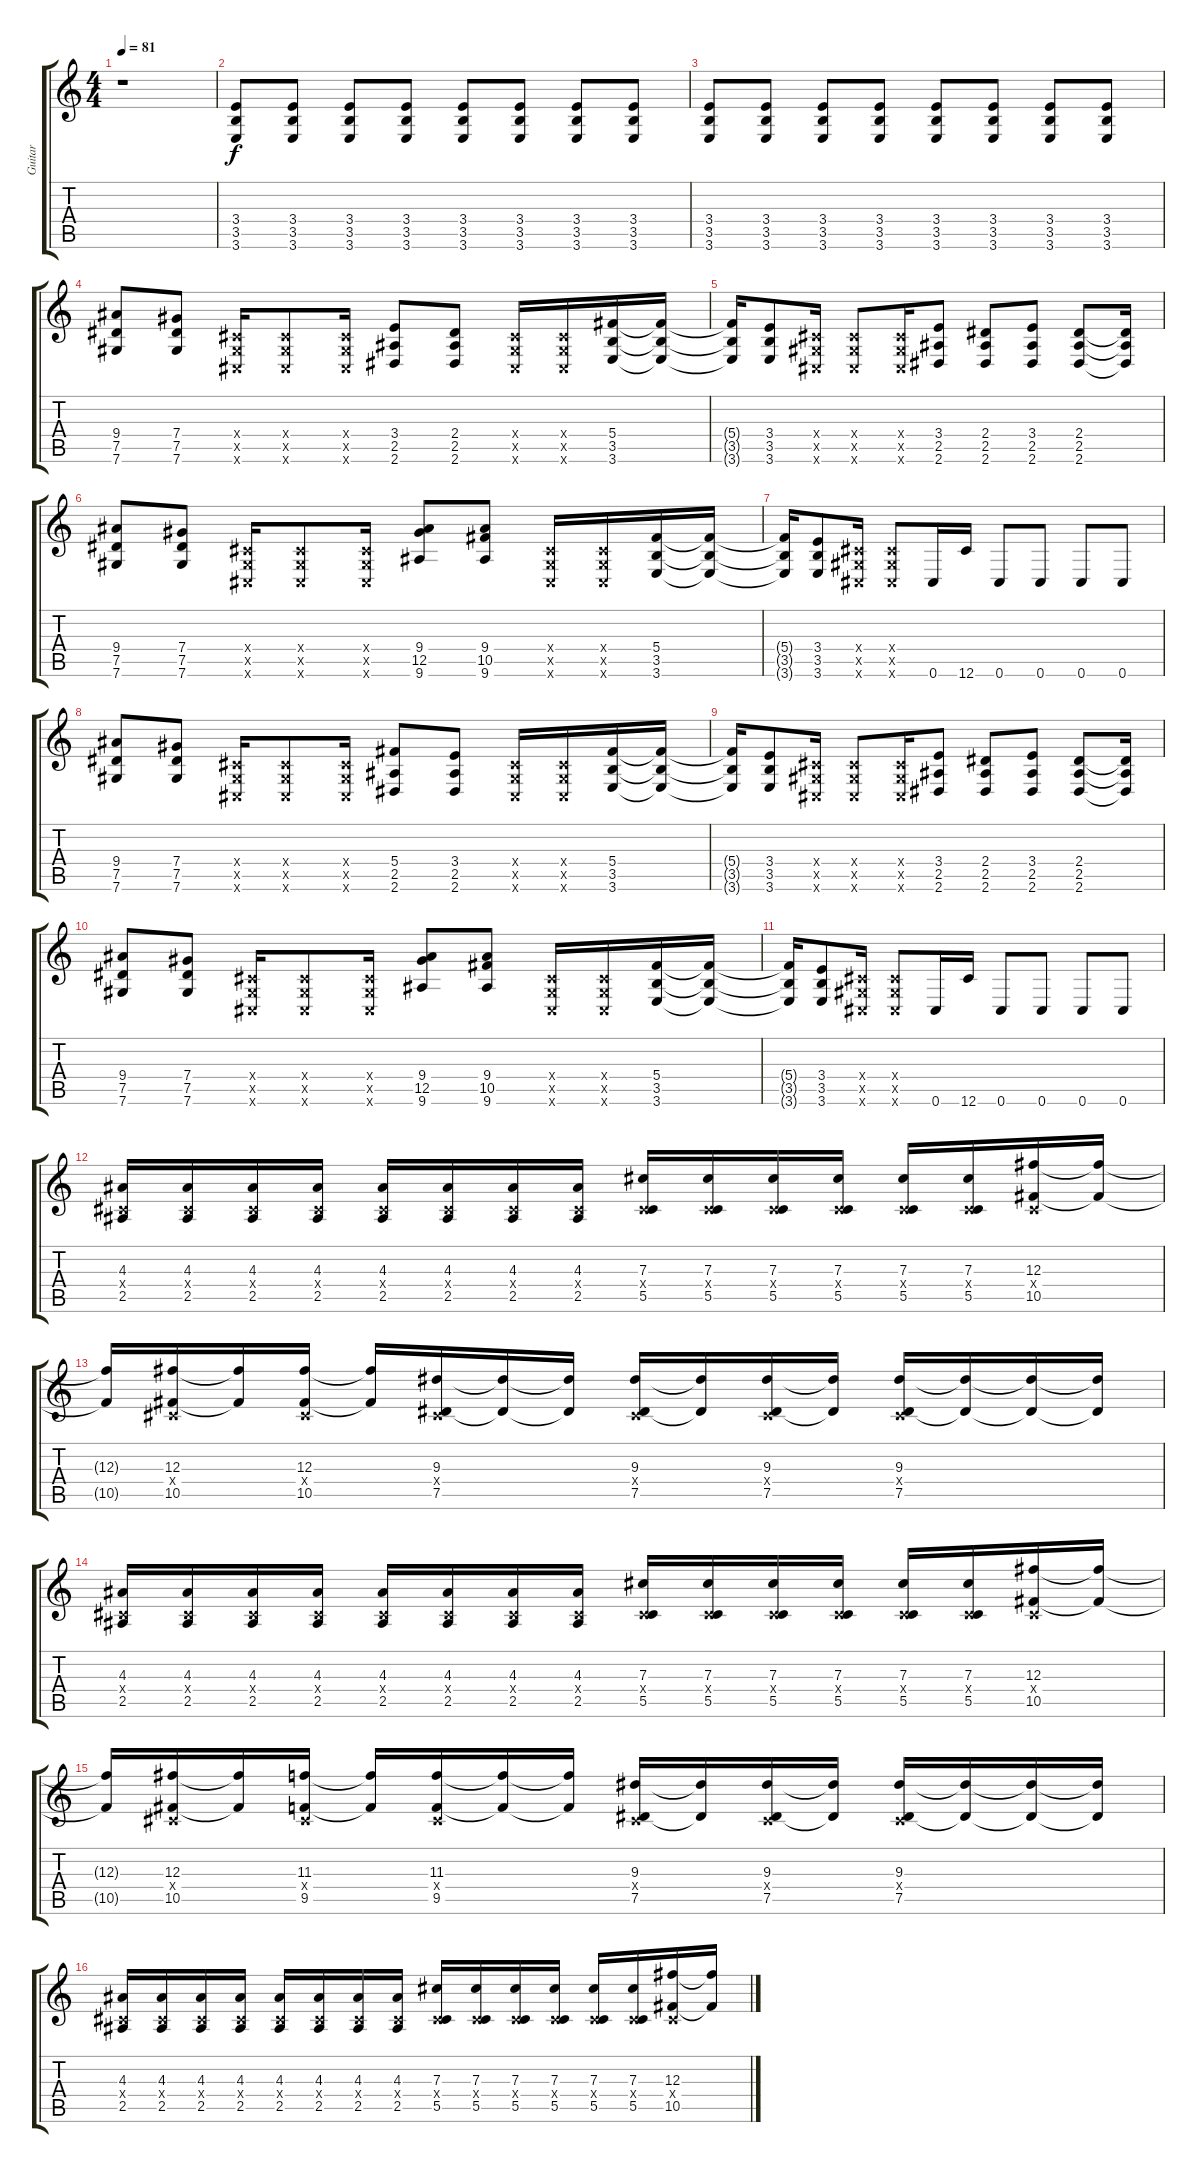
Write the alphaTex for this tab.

\track ("Guitar" "Guitar") {instrument overdrivenguitar}
\staff {score tabs}
\tuning (Eb4 Bb3 Gb3 Db3 Ab2 Db2) {hide}
\ts (4 4)
\tempo 81
\clef g2
\ks c
r.1{dy f} |
(3.4 3.5 3.6).8 (3.4 3.5 3.6).8 (3.4 3.5 3.6).8 (3.4 3.5 3.6).8 (3.4 3.5 3.6).8 (3.4 3.5 3.6).8 (3.4 3.5 3.6).8 (3.4 3.5 3.6).8 |
(3.4 3.5 3.6).8 (3.4 3.5 3.6).8 (3.4 3.5 3.6).8 (3.4 3.5 3.6).8 (3.4 3.5 3.6).8 (3.4 3.5 3.6).8 (3.4 3.5 3.6).8 (3.4 3.5 3.6).8 |
(9.4 7.5 7.6).8 (7.4 7.5 7.6).8 (0.4{x} 0.5{x} 0.6{x}).16 (0.4{x} 0.5{x} 0.6{x}).8 (0.4{x} 0.5{x} 0.6{x}).16 (3.4 2.5 2.6).8 (2.4 2.5 2.6).8 (0.4{x} 0.5{x} 0.6{x}).16 (0.4{x} 0.5{x} 0.6{x}).16 (5.4 3.5 3.6).16 (5.4{t} 3.5{t} 3.6{t}).16 |
(5.4{t} 3.5{t} 3.6{t}).16 (3.4 3.5 3.6).8 (0.4{x} 0.5{x} 0.6{x}).16 (0.4{x} 0.5{x} 0.6{x}).8 (0.4{x} 0.5{x} 0.6{x}).16 (3.4 2.5 2.6).8 (2.4 2.5 2.6).8 (3.4 2.5 2.6).8 (2.4 2.5 2.6).8 (2.4{t} 2.5{t} 2.6{t}).16 |
(9.4 7.5 7.6).8 (7.4 7.5 7.6).8 (0.4{x} 0.5{x} 0.6{x}).16 (0.4{x} 0.5{x} 0.6{x}).8 (0.4{x} 0.5{x} 0.6{x}).16 (9.4 12.5 9.6).8 (9.4 10.5 9.6).8 (0.4{x} 0.5{x} 0.6{x}).16 (0.4{x} 0.5{x} 0.6{x}).16 (5.4 3.5 3.6).16 (5.4{t} 3.5{t} 3.6{t}).16 |
(5.4{t} 3.5{t} 3.6{t}).16 (3.4 3.5 3.6).8 (0.4{x} 0.5{x} 0.6{x}).16 (0.4{x} 0.5{x} 0.6{x}).8 0.6.16 12.6.16 0.6.8 0.6.8 0.6.8 0.6.8 |
(9.4 7.5 7.6).8 (7.4 7.5 7.6).8 (0.4{x} 0.5{x} 0.6{x}).16 (0.4{x} 0.5{x} 0.6{x}).8 (0.4{x} 0.5{x} 0.6{x}).16 (5.4 2.5 2.6).8 (3.4 2.5 2.6).8 (0.4{x} 0.5{x} 0.6{x}).16 (0.4{x} 0.5{x} 0.6{x}).16 (5.4 3.5 3.6).16 (5.4{t} 3.5{t} 3.6{t}).16 |
(5.4{t} 3.5{t} 3.6{t}).16 (3.4 3.5 3.6).8 (0.4{x} 0.5{x} 0.6{x}).16 (0.4{x} 0.5{x} 0.6{x}).8 (0.4{x} 0.5{x} 0.6{x}).16 (3.4 2.5 2.6).8 (2.4 2.5 2.6).8 (3.4 2.5 2.6).8 (2.4 2.5 2.6).8 (2.4{t} 2.5{t} 2.6{t}).16 |
(9.4 7.5 7.6).8 (7.4 7.5 7.6).8 (0.4{x} 0.5{x} 0.6{x}).16 (0.4{x} 0.5{x} 0.6{x}).8 (0.4{x} 0.5{x} 0.6{x}).16 (9.4 12.5 9.6).8 (9.4 10.5 9.6).8 (0.4{x} 0.5{x} 0.6{x}).16 (0.4{x} 0.5{x} 0.6{x}).16 (5.4 3.5 3.6).16 (5.4{t} 3.5{t} 3.6{t}).16 |
(5.4{t} 3.5{t} 3.6{t}).16 (3.4 3.5 3.6).8 (0.4{x} 0.5{x} 0.6{x}).16 (0.4{x} 0.5{x} 0.6{x}).8 0.6.16 12.6.16 0.6.8 0.6.8 0.6.8 0.6.8 |
(4.3 0.4{x} 2.5).16 (4.3 0.4{x} 2.5).16 (4.3 0.4{x} 2.5).16 (4.3 0.4{x} 2.5).16 (4.3 0.4{x} 2.5).16 (4.3 0.4{x} 2.5).16 (4.3 0.4{x} 2.5).16 (4.3 0.4{x} 2.5).16 (7.3 0.4{x} 5.5).16 (7.3 0.4{x} 5.5).16 (7.3 0.4{x} 5.5).16 (7.3 0.4{x} 5.5).16 (7.3 0.4{x} 5.5).16 (7.3 0.4{x} 5.5).16 (12.3 0.4{x} 10.5).16 (12.3{t} 10.5{t}).16 |
(12.3{t} 10.5{t}).16 (12.3 0.4{x} 10.5).16 (12.3{t} 10.5{t}).16 (12.3 0.4{x} 10.5).16 (12.3{t} 10.5{t}).16 (9.3 0.4{x} 7.5).16 (9.3{t} 7.5{t}).16 (9.3{t} 7.5{t}).16 (9.3 0.4{x} 7.5).16 (9.3{t} 7.5{t}).16 (9.3 0.4{x} 7.5).16 (9.3{t} 7.5{t}).16 (9.3 0.4{x} 7.5).16 (9.3{t} 7.5{t}).16 (9.3{t} 7.5{t}).16 (9.3{t} 7.5{t}).16 |
(4.3 0.4{x} 2.5).16 (4.3 0.4{x} 2.5).16 (4.3 0.4{x} 2.5).16 (4.3 0.4{x} 2.5).16 (4.3 0.4{x} 2.5).16 (4.3 0.4{x} 2.5).16 (4.3 0.4{x} 2.5).16 (4.3 0.4{x} 2.5).16 (7.3 0.4{x} 5.5).16 (7.3 0.4{x} 5.5).16 (7.3 0.4{x} 5.5).16 (7.3 0.4{x} 5.5).16 (7.3 0.4{x} 5.5).16 (7.3 0.4{x} 5.5).16 (12.3 0.4{x} 10.5).16 (12.3{t} 10.5{t}).16 |
(12.3{t} 10.5{t}).16 (12.3 0.4{x} 10.5).16 (12.3{t} 10.5{t}).16 (11.3 0.4{x} 9.5).16 (11.3{t} 9.5{t}).16 (11.3 0.4{x} 9.5).16 (11.3{t} 9.5{t}).16 (11.3{t} 9.5{t}).16 (9.3 0.4{x} 7.5).16 (9.3{t} 7.5{t}).16 (9.3 0.4{x} 7.5).16 (9.3{t} 7.5{t}).16 (9.3 0.4{x} 7.5).16 (9.3{t} 7.5{t}).16 (9.3{t} 7.5{t}).16 (9.3{t} 7.5{t}).16 |
(4.3 0.4{x} 2.5).16 (4.3 0.4{x} 2.5).16 (4.3 0.4{x} 2.5).16 (4.3 0.4{x} 2.5).16 (4.3 0.4{x} 2.5).16 (4.3 0.4{x} 2.5).16 (4.3 0.4{x} 2.5).16 (4.3 0.4{x} 2.5).16 (7.3 0.4{x} 5.5).16 (7.3 0.4{x} 5.5).16 (7.3 0.4{x} 5.5).16 (7.3 0.4{x} 5.5).16 (7.3 0.4{x} 5.5).16 (7.3 0.4{x} 5.5).16 (12.3 0.4{x} 10.5).16 (12.3{t} 10.5{t}).16
